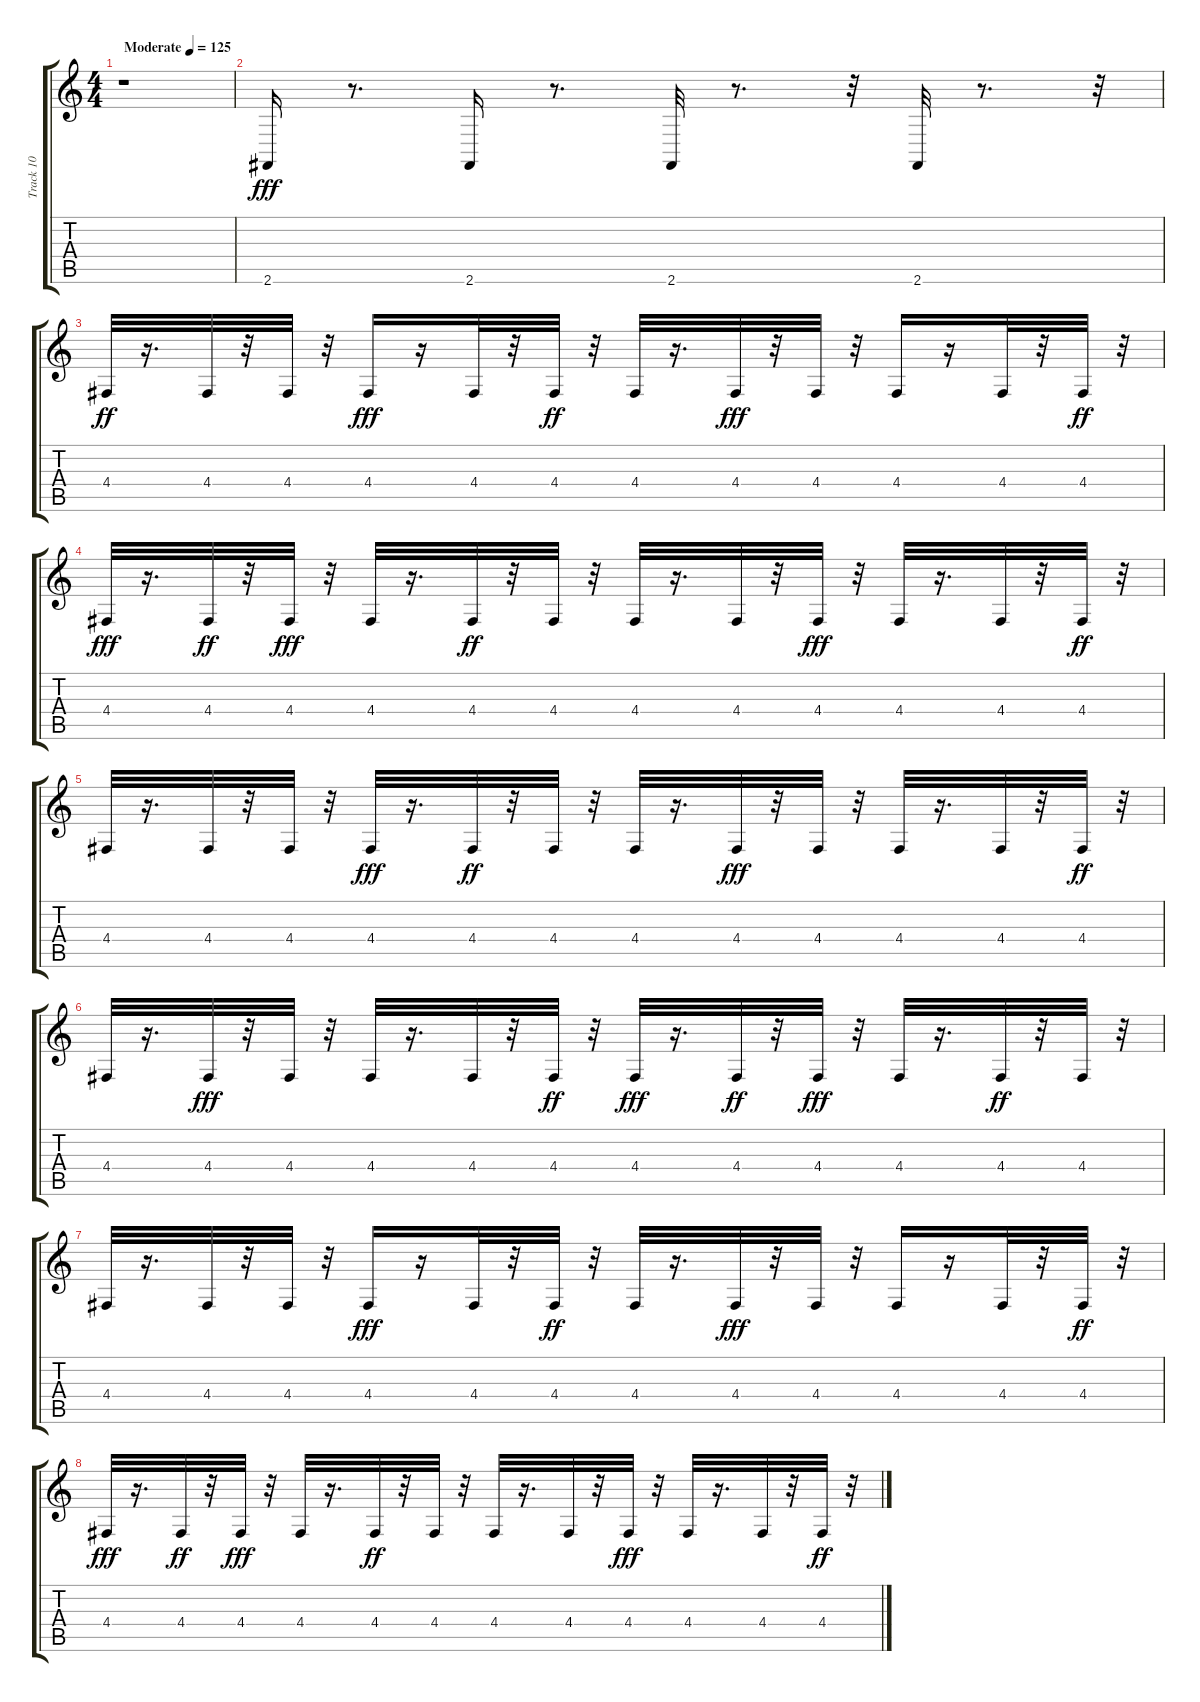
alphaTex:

\track ("Track 10" "Track 10") {instrument acousticgrandpiano}
\staff {score tabs}
\tuning (E4 B3 G3 D3 A2 E2) {hide}
\ts (4 4)
\tempo (125 "Moderate")
\clef g2
\ks c
r.1{dy fff instrument acousticgrandpiano} |
2.6.16 r.8{d} 2.6.16 r.8{d} 2.6.32 r.8{d} r.32 2.6.32 r.8{d} r.32 |
4.4.32{dy ff} r.16{d} 4.4.32 r.32 4.4.32 r.32 4.4.16{dy fff} r.16 4.4.32 r.32 4.4.32{dy ff} r.32 4.4.32 r.16{d} 4.4.32{dy fff} r.32 4.4.32 r.32 4.4.16 r.16 4.4.32 r.32 4.4.32{dy ff} r.32 |
4.4.32{dy fff} r.16{d} 4.4.32{dy ff} r.32 4.4.32{dy fff} r.32 4.4.32 r.16{d} 4.4.32{dy ff} r.32 4.4.32 r.32 4.4.32 r.16{d} 4.4.32 r.32 4.4.32{dy fff} r.32 4.4.32 r.16{d} 4.4.32 r.32 4.4.32{dy ff} r.32 |
4.4.32 r.16{d} 4.4.32 r.32 4.4.32 r.32 4.4.32{dy fff} r.16{d} 4.4.32{dy ff} r.32 4.4.32 r.32 4.4.32 r.16{d} 4.4.32{dy fff} r.32 4.4.32 r.32 4.4.32 r.16{d} 4.4.32 r.32 4.4.32{dy ff} r.32 |
4.4.32 r.16{d} 4.4.32{dy fff} r.32 4.4.32 r.32 4.4.32 r.16{d} 4.4.32 r.32 4.4.32{dy ff} r.32 4.4.32{dy fff} r.16{d} 4.4.32{dy ff} r.32 4.4.32{dy fff} r.32 4.4.32 r.16{d} 4.4.32{dy ff} r.32 4.4.32 r.32 |
4.4.32 r.16{d} 4.4.32 r.32 4.4.32 r.32 4.4.16{dy fff} r.16 4.4.32 r.32 4.4.32{dy ff} r.32 4.4.32 r.16{d} 4.4.32{dy fff} r.32 4.4.32 r.32 4.4.16 r.16 4.4.32 r.32 4.4.32{dy ff} r.32 |
4.4.32{dy fff} r.16{d} 4.4.32{dy ff} r.32 4.4.32{dy fff} r.32 4.4.32 r.16{d} 4.4.32{dy ff} r.32 4.4.32 r.32 4.4.32 r.16{d} 4.4.32 r.32 4.4.32{dy fff} r.32 4.4.32 r.16{d} 4.4.32 r.32 4.4.32{dy ff} r.32
